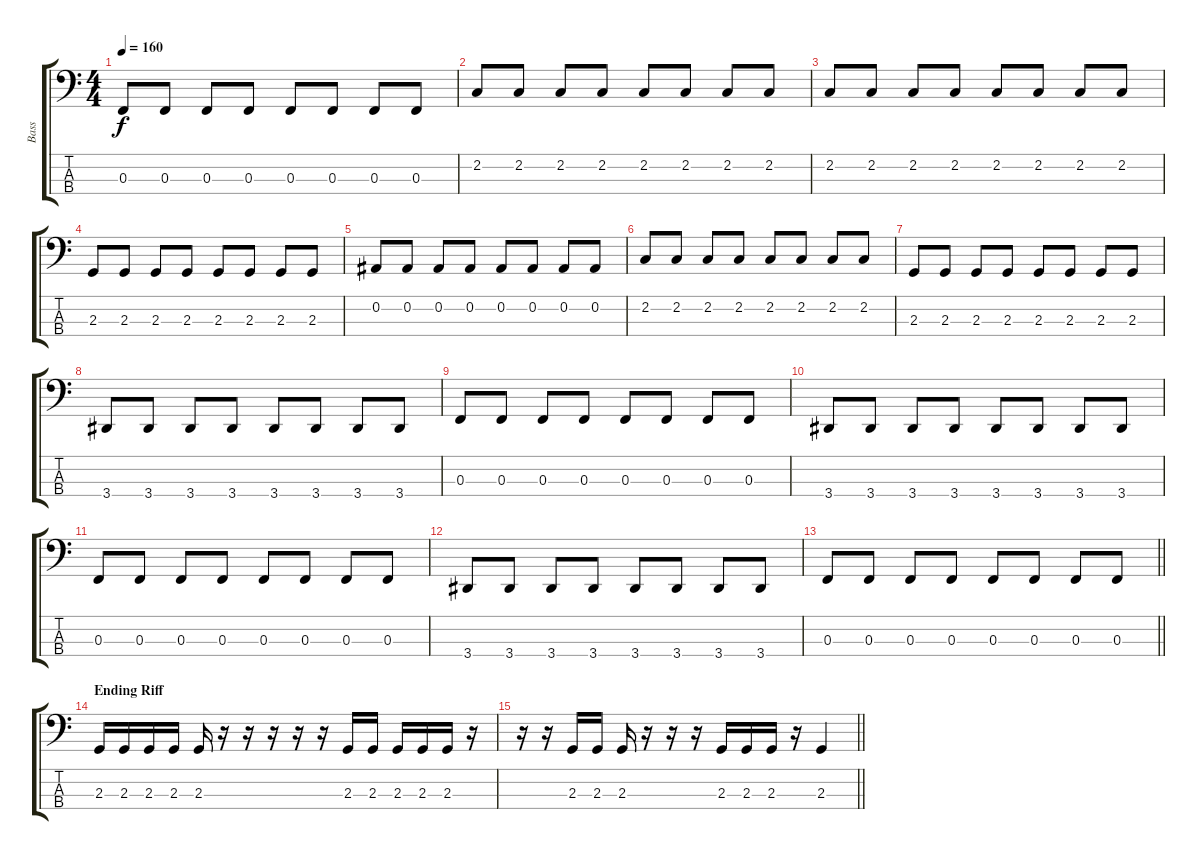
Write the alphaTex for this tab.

\track ("Bass" "Bass") {instrument electricbasspick}
\staff {score tabs}
\tuning (Eb2 Bb1 F1 C1) {hide}
\ts (4 4)
\tempo 160
\clef f4
\ks c
0.3.8{dy f} 0.3.8 0.3.8 0.3.8 0.3.8 0.3.8 0.3.8 0.3.8 |
2.2.8 2.2.8 2.2.8 2.2.8 2.2.8 2.2.8 2.2.8 2.2.8 |
2.2.8 2.2.8 2.2.8 2.2.8 2.2.8 2.2.8 2.2.8 2.2.8 |
2.3.8 2.3.8 2.3.8 2.3.8 2.3.8 2.3.8 2.3.8 2.3.8 |
0.2.8 0.2.8 0.2.8 0.2.8 0.2.8 0.2.8 0.2.8 0.2.8 |
2.2.8 2.2.8 2.2.8 2.2.8 2.2.8 2.2.8 2.2.8 2.2.8 |
2.3.8 2.3.8 2.3.8 2.3.8 2.3.8 2.3.8 2.3.8 2.3.8 |
3.4.8 3.4.8 3.4.8 3.4.8 3.4.8 3.4.8 3.4.8 3.4.8 |
0.3.8 0.3.8 0.3.8 0.3.8 0.3.8 0.3.8 0.3.8 0.3.8 |
3.4.8 3.4.8 3.4.8 3.4.8 3.4.8 3.4.8 3.4.8 3.4.8 |
0.3.8 0.3.8 0.3.8 0.3.8 0.3.8 0.3.8 0.3.8 0.3.8 |
3.4.8 3.4.8 3.4.8 3.4.8 3.4.8 3.4.8 3.4.8 3.4.8 |
\barLineRight lightlight
0.3.8 0.3.8 0.3.8 0.3.8 0.3.8 0.3.8 0.3.8 0.3.8 |
\section ("" "Ending Riff")
2.3.16 2.3.16 2.3.16 2.3.16 2.3.16 r.16 r.16 r.16 r.16 r.16 2.3.16 2.3.16 2.3.16 2.3.16 2.3.16 r.16 |
\barLineRight lightlight
r.16 r.16 2.3.16 2.3.16 2.3.16 r.16 r.16 r.16 2.3.16 2.3.16 2.3.16 r.16 2.3.4
